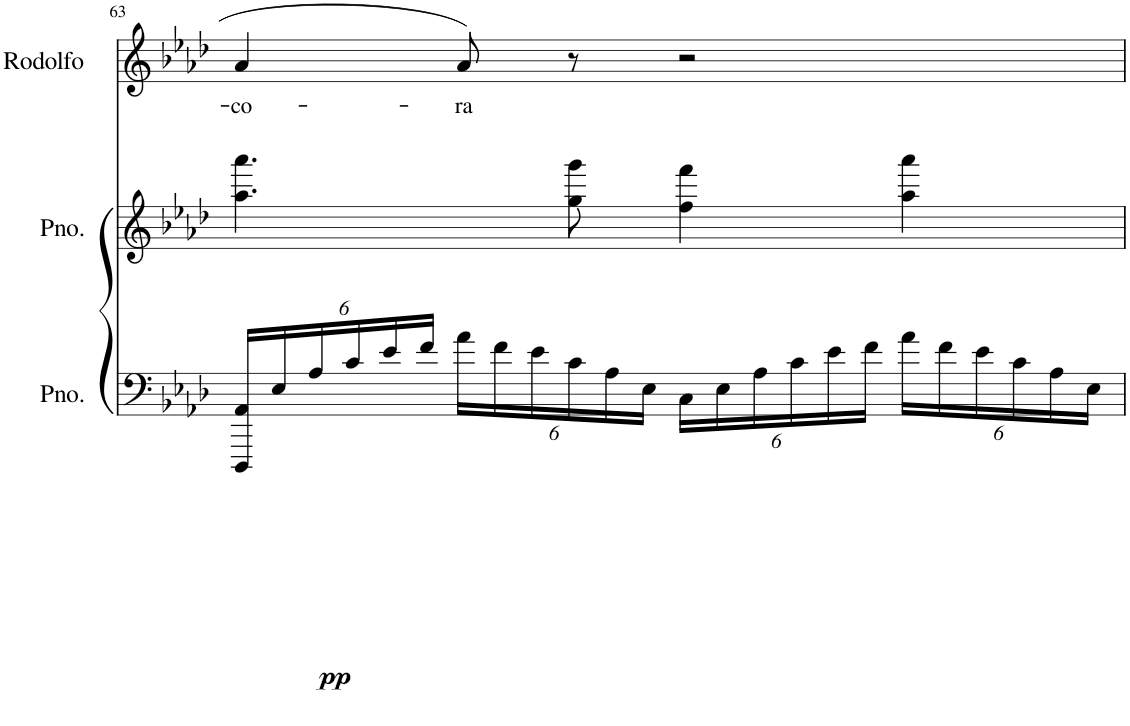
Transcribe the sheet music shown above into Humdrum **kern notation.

**kern	**dynam	**kern	**kern	**text
*part3	*part3	*part2	*part1	*part1
*staff3	*staff3	*staff2	*staff1	*staff1
*I"Piano	*	*I"Piano	*I"Rodolfo	*
*I'Pno.	*	*I'Pno.	*I'Rodolfo	*
!!LO:PB:g=z
*clefF4	*	*clefG2	*clefG2	*
*k[b-e-a-d-]	*	*k[b-e-a-d-]	*k[b-e-a-d-]	*
*M4/4	*	*M2/4	*M2/4	*
*Xbrackettup	*	*	*	*
=63	=63	=63	=63	=63
!	!LO:DY:b	!	!	!LO:LY:b
24DDD-/ 24AA-/LL	pp	4.aa-\ 4.aaa-\	4a-/	-co-
24E-/	.	.	.	.
24A-/	.	.	.	.
24c/	.	.	.	.
24e-/	.	.	.	.
24f/JJ	.	.	.	.
!	!	!	!	!LO:LY:b
24a-\LL	.	.	8a-/	-ra
24f\	.	.	.	.
24e-\	.	.	.	.
24c\	.	8gg\ 8ggg\	8r	.
24A-\	.	.	.	.
24E-\JJ	.	.	.	.
24C\LL	.	4ff\ 4fff\	2r	.
24E-\	.	.	.	.
24A-\	.	.	.	.
24c\	.	.	.	.
24e-\	.	.	.	.
24f\JJ	.	.	.	.
24a-\LL	.	4aa-\ 4aaa-\	.	.
24f\	.	.	.	.
24e-\	.	.	.	.
24c\	.	.	.	.
24A-\	.	.	.	.
24E-\JJ	.	.	.	.
=	=	=	=	=
*-	*-	*-	*-	*-
